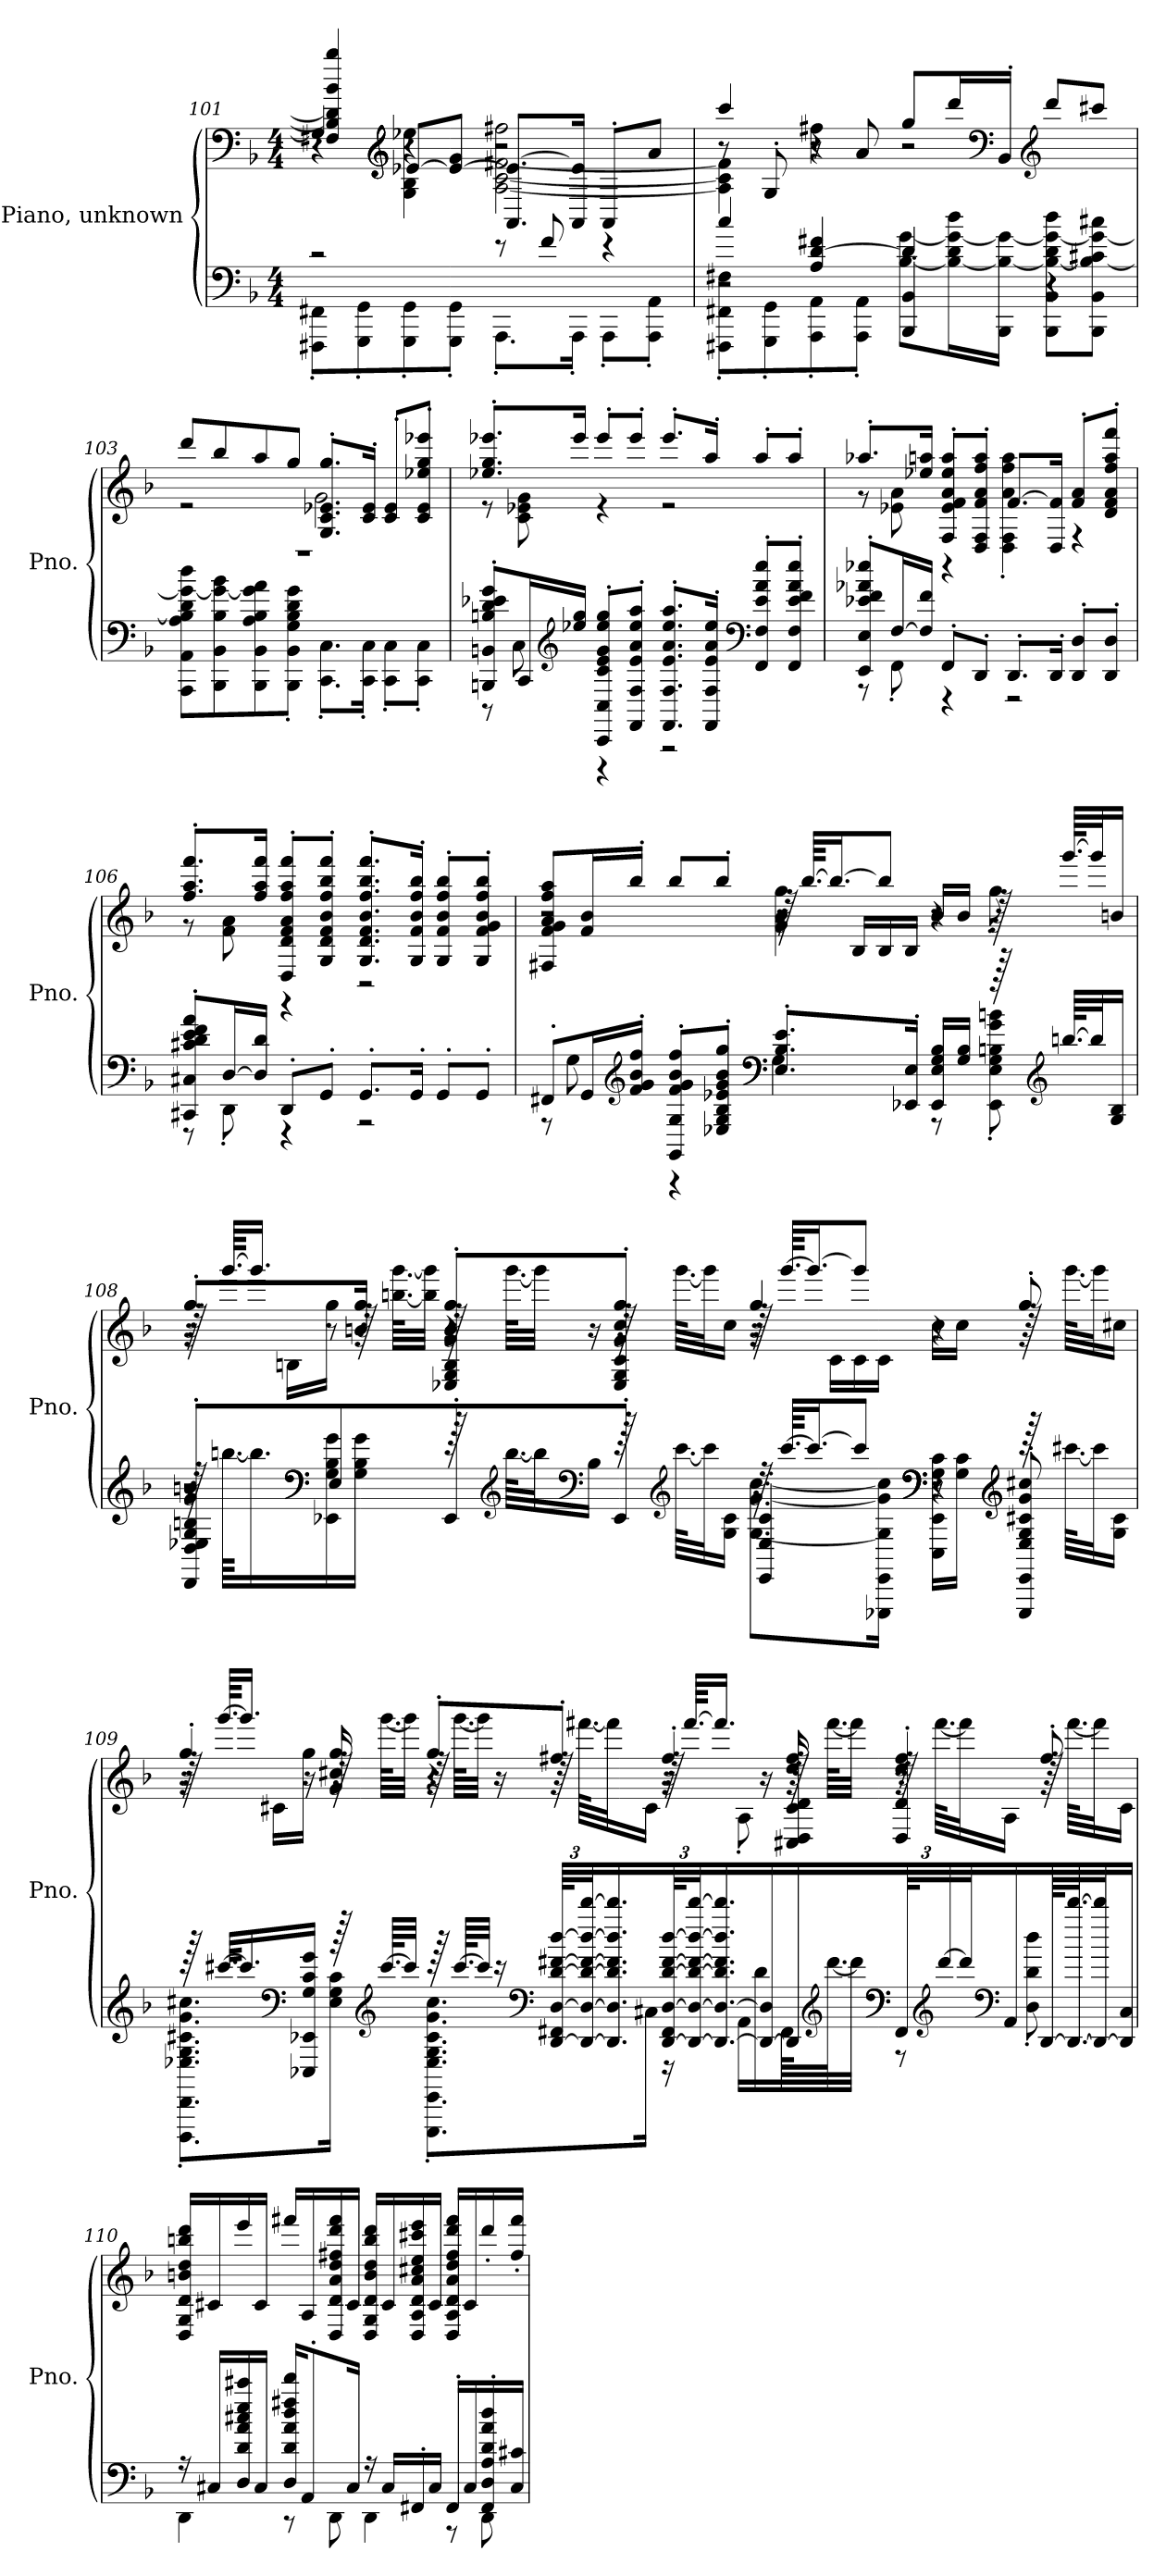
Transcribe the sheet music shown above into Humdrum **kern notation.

**kern	**kern
*part1	*part1
*staff2	*staff1
*I"Piano, unknown	*
*I'Pno.	*
*clefF4	*clefF4
*k[b-]	*k[b-]
*M4/4	*M4/4
=101	=101
*^	*^
*	*	*	*^
2r	8FFF#X\' 8FF#X\'L	4G/]	4r	4F#X/ 4B-/] 4d/] 4b-/ 4bb-/
.	8GGG\' 8GG\'	.	.	.
*	*	*clefG2	*	*
.	8GGG\' 8GG\'	4r	4G\ 4B-\ 4ee-X\	[8e-X/L
.	8GGG\' 8GG\'J	.	.	8e-/_ 8g/J
8r	8.AAA'\L	2r	[2A\ [2c\ [2f#X\ 2ff#X\	8.AA/ 8.e-/_L
8f/	.	.	.	.
.	16AAA'\Jk	.	.	16AA/ 16e-/]Jk
4r	8AAA'\L	.	.	8AA'/L
.	8AAA\' 8AA\'J	.	.	8a/J
!!LO:LB:g=z	!!	!!
=102	=102	=102	=102	=102
*	*^	*	*	*
4cc/	8FFF#X\' 8FF#X\' 8F#X\'L	2r	4ccc/	4A\] 4c\] 4f#\]	8r
.	8GGG\' 8GG\'	.	.	.	8G'/
4A/ [4d/ 4f#X/	8AAA\' 8AA\'	.	4r	4ff#X\	8r
.	8AAA\' 8AA\'J	.	.	.	8a/
4d/]	[8B-\ [8g\L	4BBB-/' 4BB-/'	2r	2r	8gg/L
.	16B-\_ 16d\ 16g\_ 16dd\L	.	.	.	16ddd/L
*	*	*	*clefF4	*	*
.	16BBB-\ 16B-\_ 16g\_JJ	.	.	.	16BB-'/JJ
*	*	*	*clefG2	*	*
4r	8BBB-\ 8BB-\ 8B-\_ 8d\ 8g\_ 8dd\L	4r	.	.	8ddd/L
.	8BBB-\ 8BB-\ 8B-\_ 8c#X\ 8g\_ 8cc#X\J	.	.	.	8ccc#X/J
*	*v	*v	*	*	*
*	*	*	*v	*v
=103	=103	=103	=103
1r	8AAA\ 8AA\ 8A\ 8B-\] 8d\ 8g\_ 8dd\L	8ddd/L	2r
.	8BBB-\ 8BB-\ 8B-\ 8g\_ 8b-\	8bb-/	.
.	8BBB-\ 8BB-\ 8A\ 8B-\ 8g\] 8a\	8aa/	.
.	8BBB-\' 8BB-\' 8G\' 8B-\' 8d\' 8g\'J	8gg/J	.
.	8.CC\' 8.C\'L	8.G/' 8.c/' 8.e-X/' 8.gg/'L	2g\
.	16CC\' 16C\'Jk	16c/' 16e-/'Jk	.
.	8CC\' 8C\'L	8c/' 8e-/'L	.
.	8CC\' 8C\'J	8c/' 8e-/' 8ee-X/' 8gg/' 8eee-X/'J	.
!!LO:PB:g=z	!!
=104	=104	=104	=104
8BBBn/' 8BBn/' 8Bn/' 8d/' 8e-X/' 8g/'L	8r	8.ee-X/' 8.gg/' 8.eee-X/'L	8r
16CC/L	8C\	.	8c\ 8e-X\ 8g\
*clefG2	*	*	*
16ee-X/ 16gg/JJ	.	16eee-/Jk	.
8CC/' 8C/' 8c/' 8e-/' 8g/' 8ee-/' 8gg/'L	4r	8eee-'/L	4r
8FF/' 8F/' 8e-/' 8a/' 8ee-/' 8aa/'J	.	8eee-'/J	.
8.FF/' 8.F/' 8.e-/' 8.a/' 8.ee-/' 8.aa/'L	2r	8.eee-'/L	2r
16FF/' 16F/' 16e-/' 16a/' 16ee-/'Jk	.	16aa'/Jk	.
*clefF4	*	*	*
8FF/' 8F/' 8e-/' 8a/' 8ee-/'L	.	8aa'/L	.
8FF/' 8F/' 8e-/' 8f/' 8a/' 8ee-/'J	.	8aa'/J	.
=105	=105	=105	=105
8EE/' 8E/' 8e-X/' 8f/' 8a-X/' 8ee-X/'L	8r	8.aa-X'/L	8r
[16F/L	8FF'\	.	8e-X\ 8a\
16F/] 16f/JJ	.	16ee-X/ 16aan/Jk	.
8FF'/L	4r	8F/' 8e-/' 8f/' 8a/' 8ee-/' 8aa/'L	4r
8DD'/J	.	8D/' 8F/' 8f/' 8a/' 8ff/' 8aa/'J	.
8.DD'/L	2r	[8.f/L	4D\' 4F\' 4a\' 4ff\' 4aa\'
16DD'/Jk	.	16D/ 16f/]Jk	.
8DD/' 8D/'L	.	8f/' 8a/'L	4r
8DD/' 8D/'J	.	8d/' 8f/' 8a/' 8ff/' 8aa/' 8fff/'J	.
!!LO:LB:g=z	!!
=106	=106	=106	=106
8CC#X/' 8C#X/' 8c#X/' 8d/' 8e/' 8f/' 8a/'L	8r	8.ff/' 8.aa/' 8.fff/'L	8r
[16D/L	8DD'\	.	8f\ 8a\
16D/] 16d/JJ	.	16ff/ 16aa/ 16fff/Jk	.
8DD'/L	4r	8D/' 8d/' 8f/' 8a/' 8ff/' 8aa/' 8fff/'L	4r
8GG'/J	.	8G/' 8d/' 8f/' 8b-/' 8ff/' 8bb-/' 8fff/'J	.
8.GG'/L	2r	8.G/' 8.d/' 8.f/' 8.b-/' 8.ff/' 8.bb-/' 8.fff/'L	2r
16GG'/Jk	.	16G/' 16f/' 16b-/' 16ff/' 16bb-/'Jk	.
8GG'/L	.	8G/' 8f/' 8b-/' 8ff/' 8bb-/'L	.
8GG'/J	.	8G/' 8f/' 8g/' 8b-/' 8ff/' 8bb-/'J	.
!!LO:LB:g=z
=107	=107	=107	=107
*	*	*	*^
8FF#X'/L	8r	2r	2r	8F#X/ 8f/ 8g/ 8a/ 8ff/ 8aa/L
16GG/L	8G\	.	.	16f/ 16b-/L
*clefG2	*	*	*	*
16f/' 16g/' 16b-/' 16ff/'JJ	.	.	.	16bb-'/JJ
8GG/' 8G/' 8f/' 8g/' 8b-/' 8ff/'L	4r	.	.	8bb-/L
8E-X/' 8G/' 8B-/' 8e-X/' 8g/' 8b-/' 8gg/'J	.	.	.	8bb-'/J
*clefF4	*	*	*	*
8.E-/' 8.B-/' 8.e-/'L	4G\	128r	4g\ 4b-\ 4gg\	16r
.	.	[64.bb-/KKLL	.	.
.	.	16.bb-/J_	.	.
.	.	.	.	16B-/LL
.	.	8bb-/J]	.	16B-/
16EE-X/' 16E-/'Jk	.	.	.	16B-/JJ
16EE-/ 16E-/ 16G/ 16B-/LL	8r	4r	8r	16b-/LL
16G/ 16B-/JJ	.	.	.	16b-/JJ
128r	8EE-\' 8E-\' 8G\' 8Bn\' 8g\' 8bn\'	.	8gg'\	128r
*clefG2	*	*	*	*
[64.bbn/KLLL	.	.	.	[64.ggg/KLLL
32bb/J]	.	.	.	32ggg/J]
16G/ 16B/JJ	.	.	.	16bn/JJ
!!LO:LB:g=z	!!	!!
=108	=108	=108	=108	=108
*	*^	*	*	*
2r	128r	8DD/' 8D/' 8E-X/' 8G/' 8Bn/' 8g/' 8bn/'L	8.gg'/L	16r	128r
.	[64.bbn\KKLL	.	.	.	[64.ggg/KKLL
.	16.bb\]	.	.	.	16.ggg/JJ]
.	.	.	.	16Bn\LL	.
*clefF4	*	*	*	*	*
.	16EE-X\ 16G\ 16B\ 16g\	8E-/	.	16gg\JJ	8r
.	16G\ 16B\ 16g\JJ	.	16bn/ 16gg/Jk	128r	.
.	.	.	.	[64.bbn\ [64.ggg\KLLL	.
.	.	.	.	32bb\] 32ggg\]JJJ	.
.	128r	8EE-'/	4r	128r	8E-X/' 8G/' 8B/' 8g/' 8b/' 8gg/'L
*clefG2	*	*	*	*	*
.	[64.bb\KLLL	.	.	[64.ggg\KLLL	.
.	32bb\J]	.	.	32ggg\JJJ]	.
*clefF4	*	*	*	*	*
.	16B\JJ	.	.	16r	.
.	128r	8EE-'/J	.	128r	8E-/' 8G/' 8c/' 8g/' 8cc/' 8gg/'J
*clefG2	*	*	*	*	*
.	[64.ccc\KLLL	.	.	[64.ggg\KLLL	.
.	32ccc\J]	.	.	32ggg\J]	.
.	16G\ 16c\JJ	.	.	16cc\JJ	.
128r	[8.G\ [8.g\ [8.cc\L	4EE-/' 4E-/' 4c/'	4gg/	16r	128r
[64.ccc/KKLL	.	.	.	.	[64.ggg/KKLL
16.ccc/J_	.	.	.	.	16.ggg/J_
.	.	.	.	16c\LL	.
8ccc/J]	.	.	.	16c\	8ggg/J]
.	16EEE-X\ 16EE-\ 16G\] 16g\] 16cc\]Jk	.	.	16c\JJ	.
*clefF4	*	*	*	*	*
4r	16EEE-\ 16EE-\ 16G\ 16c\LL	8r	8r	16cc\LL	4r
.	16G\ 16c\JJ	.	.	16cc\JJ	.
*clefG2	*	*	*	*	*
.	128r	8EEE-/' 8EE-/' 8E-/' 8G/' 8c#X/' 8g/' 8cc#X/'	8gg'/	128r	.
.	[64.ccc#X\KLLL	.	.	[64.ggg\KLLL	.
.	32ccc#\J]	.	.	32ggg\J]	.
.	16G\ 16c#\JJ	.	.	16cc#X\JJ	.
*	*v	*v	*	*	*
!!LO:LB:g=z	!!	!!
=109	=109	=109	=109	=109
128r	8.DDD\' 8.DD\' 8.E-X\' 8.G\' 8.c#X\' 8.g\' 8.cc#X\'L	4gg'/	16r	128r
[64.ccc#X/KKLL	.	.	.	[64.ggg/KKLL
16.ccc#/]	.	.	.	16.ggg/JJ]
.	.	.	16c#X\LL	.
*clefF4	*	*	*	*
16EEE-X/ 16EE-X/ 16G/ 16c#/ 16g/JJ	.	.	16gg\JJ	16r
128r	16E-\ 16G\ 16c#\Jk	.	128r	16g/ 16cc#X/ 16gg/
*clefG2	*	*	*	*
[64.ccc#/KLLL	.	.	[64.ggg\KLLL	.
32ccc#/JJJ]	.	.	32ggg\JJJ]	.
128r	8.EEE-\' 8.EE-\' 8.E-\' 8.G\' 8.c#\' 8.g\' 8.cc#\'L	8gg'/L	128r	4r
[64.ccc#/KLLL	.	.	[64.ggg\KLLL	.
32ccc#/JJJ]	.	.	32ggg\JJJ]	.
16r	.	.	16r	.
*clefF4	*	*	*	*
*Xbrackettup	*	*	*	*
[96DD/ 96FF#X/ [96D/ [96d/ [96f#X/ [96dd/KLLL	.	8ff#X'/J	128r	.
.	.	.	[64.fff#X\KLLL	.
48DD/_ 48D/_ 48d/_ 48f#/_ 48dd/_ [48ddd/J	.	.	.	.
16.DD/] 16.D/] 16.d/] 16.f#/] 16.dd/] 16.ddd/]	.	.	32fff#\J]	.
.	16C#X\Jk	.	16c#\JJ	.
[96DD/ 96FF#/ [96D/ [96d/ [96f#/ [96dd/KL	16r	4ff#'/	16r	128r
.	.	.	.	[64.fff#/KKLL
48DD/_ 48D/_ 48d/_ 48f#/_ 48dd/_ [48ddd/J	.	.	.	.
16.DD/_ 16.D/_ 16.d/] 16.f#/] 16.dd/] 16.ddd/]	.	.	.	16.fff#/JJ]
.	16AA\LL	.	8A'\	.
16DD/_ 16D/]	16d\	.	.	16r
16DD/]	128FF#\KLL	.	128r	16C#X/ 16D/ 16c#/ 16d/ 16dd/ 16ff#/
*clefG2	*	*	*	*
.	[64.ddd\J	.	[64.fff#\KLLL	.
.	32ddd\JJJ]	.	32fff#\JJJ]	.
*clefF4	*	*	*	*
96FF#/KL	8r	8r	128r	4D/' 4d/' 4dd/' 4ff#/'
.	.	.	[64.fff#\KLLL	.
*clefG2	*	*	*	*
[48ddd/	.	.	.	.
32ddd/J]	.	.	32fff#\J]	.
*clefF4	*	*	*	*
16AA/	.	.	16A\JJ	.
[128DD/KLL	8D\' 8d\' 8dd\'	8ff#'/	128r	.
64.DD/_ [64.ddd/J	.	.	[64.fff#\KLLL	.
32DD/_ 32ddd/]J	.	.	32fff#\J]	.
16DD/] 16C#/JJ	.	.	16c#\JJ	.
*	*	*v	*v	*v
!!LO:LB:g=z
=110	=110	=110
16r	4DD\	16D/ 16G/ 16d/ 16bn/ 16dd/ 16bbn/ 16ddd/LL
16C#X/LL	.	16c#X/
16D/ 16d/ 16a/ 16cc#X/ 16ee/ 16ccc#X/	.	16eee/
16C#/JJ	.	16c#/JJ
16D/ 16d/ 16a/ 16dd/ 16ff#X/ 16ddd/KL	8r	16fff#X/LL
8AA'/	.	16A/
.	8DD\	16D/ 16d/ 16a/ 16dd/ 16ff#X/ 16ddd/ 16fff#/
16C#/Jk	.	16c#/JJ
16r	4DD\	16D/ 16G/ 16d/ 16b/ 16dd/ 16bb/ 16ddd/LL
16C#/LL	.	16c#/
16FF#X'/	.	16D/ 16A/ 16d/ 16a/ 16cc#X/ 16ee/ 16ccc#X/ 16eee/
16C#/JJ	.	16c#/JJ
16FF#'/LL	8r	16D/ 16A/ 16d/ 16a/ 16dd/ 16ff#/ 16ddd/ 16fff#/LL
16C#/	.	16c#/
16FF#/' 16D/' 16A/' 16d/' 16a/' 16dd/'	8DD\	16ddd'/
16C#/ 16c#X/JJ	.	16ff#/' 16fff#/'JJ
*v	*v	*
=	=
*-	*-
